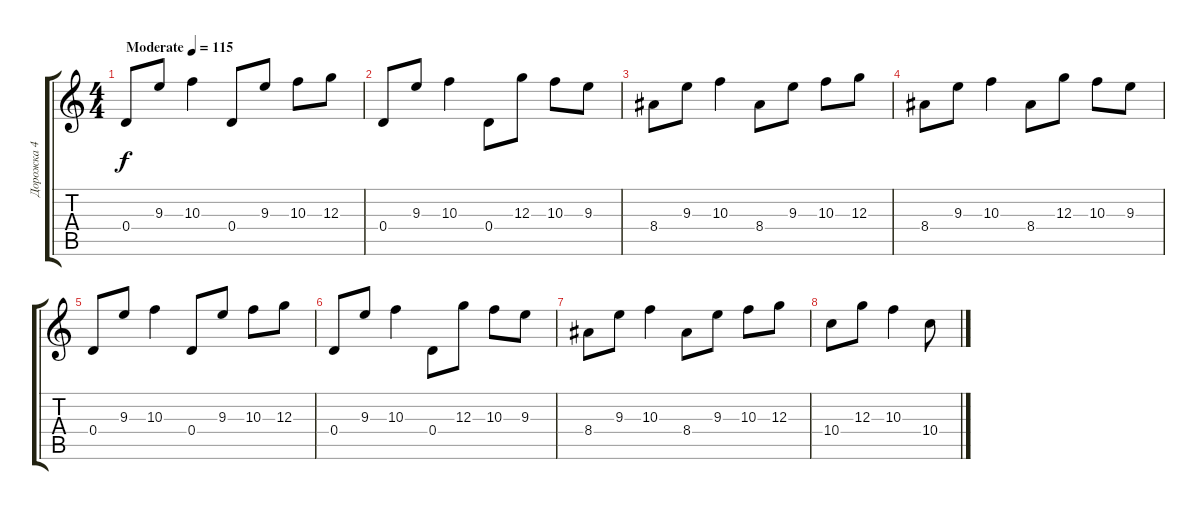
\track ("Дорожка 4" "Дорожка 4") {instrument acousticguitarsteel}
\staff {score tabs}
\tuning (E4 B3 G3 D3 A2 D2) {hide}
\ts (4 4)
\tempo (115 "Moderate")
\clef g2
\ks c
0.4.8{dy f instrument acousticguitarsteel} 9.3.8 10.3.4 0.4.8 9.3.8 10.3.8 12.3.8 |
0.4.8 9.3.8 10.3.4 0.4.8 12.3.8 10.3.8 9.3.8 |
8.4.8 9.3.8 10.3.4 8.4.8 9.3.8 10.3.8 12.3.8 |
8.4.8 9.3.8 10.3.4 8.4.8 12.3.8 10.3.8 9.3.8 |
0.4.8 9.3.8 10.3.4 0.4.8 9.3.8 10.3.8 12.3.8 |
0.4.8 9.3.8 10.3.4 0.4.8 12.3.8 10.3.8 9.3.8 |
8.4.8 9.3.8 10.3.4 8.4.8 9.3.8 10.3.8 12.3.8 |
10.4.8 12.3.8 10.3.4 10.4.8
